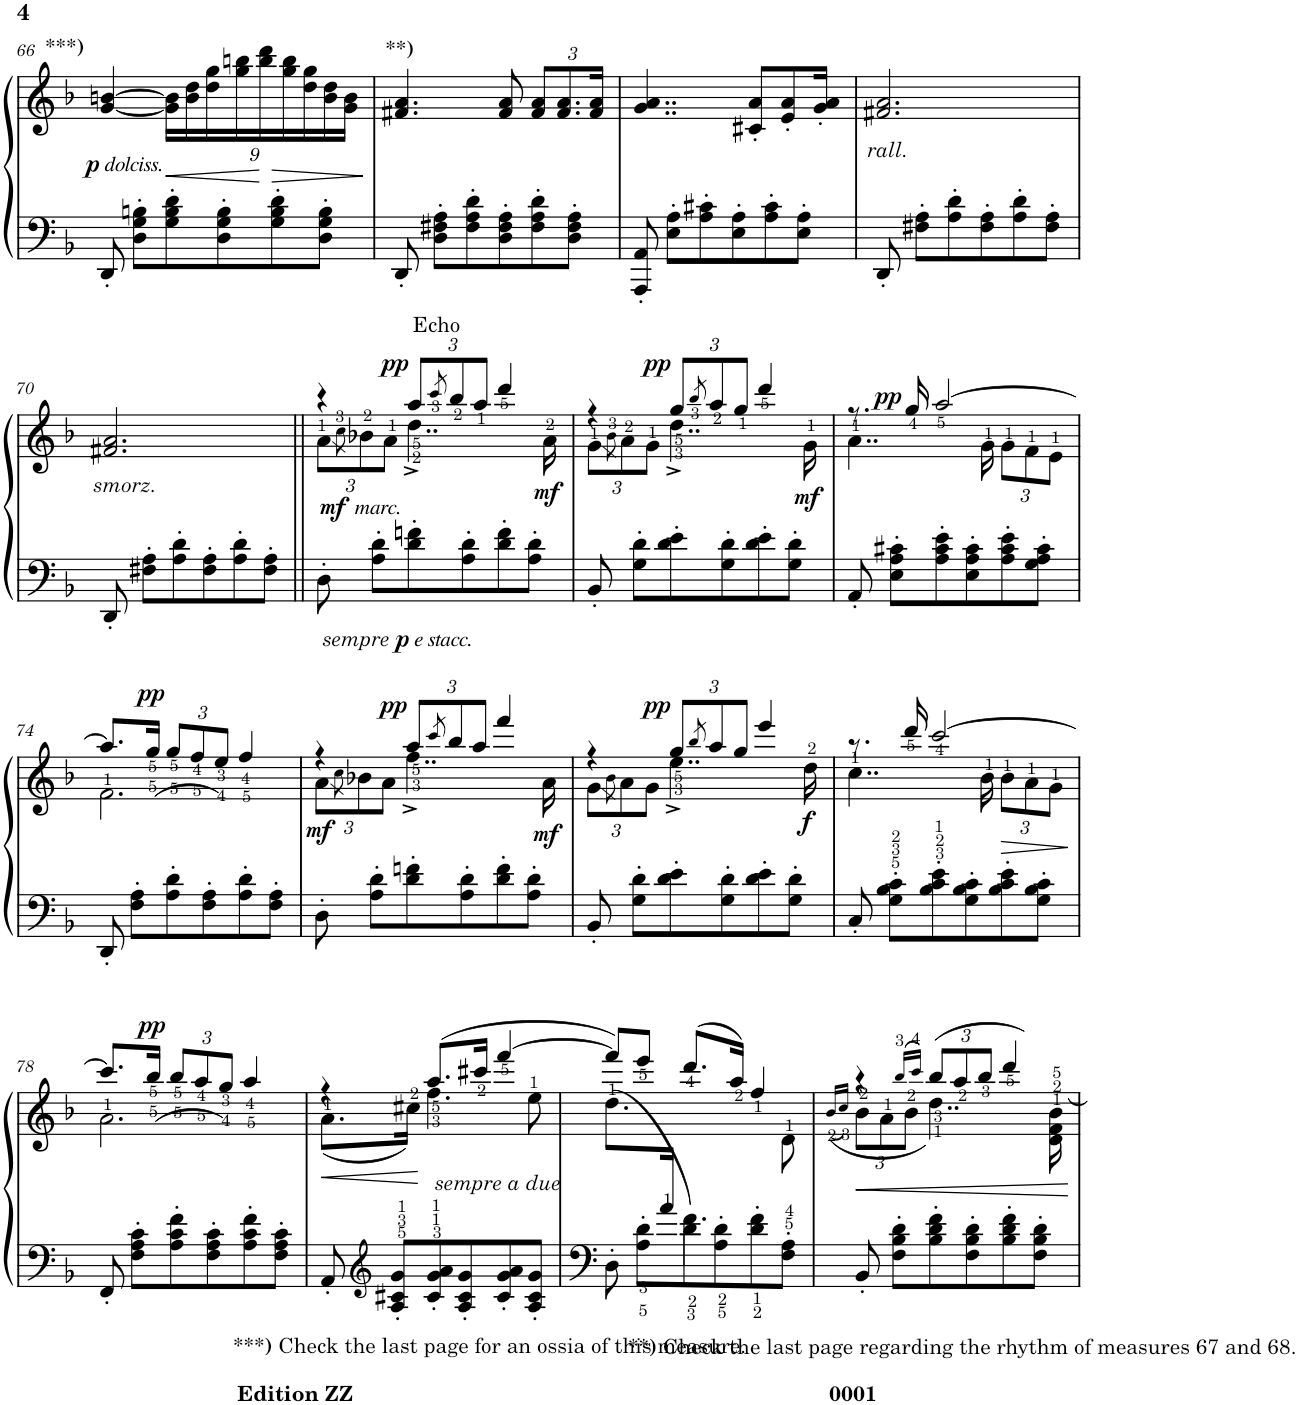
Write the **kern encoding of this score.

**kern	**kern	**dynam
*part1	*part1	*part1
*staff2	*staff1	*staff1/2
*I"Piano	*	*
*I'Pno.	*	*
!!LO:PB:g=z
*clefF4	*clefF4	*
*k[b-]	*k[b-]	*
*M3/4	*M3/4	*
=66	=66	=66
!	!LO:TX:a:B:t=***)	!
!	!	!LO:DY:b
!	!	!LO:DY:n=1:b
8DD'/	[4g/ [4bn/	p other-dynamics
8D\' 8G\' 8Bn\'L	.	.
*	*Xbrackettup	*
!	!	!LO:HP:b
8G\' 8B\' 8d\'	18g\] 18b\]LL	<
.	18b\ 18dd\	.
.	18dd\ 18gg\	.
8D\' 8G\' 8B\'	.	.
.	18gg\ 18bbn\	.
!	!	!LO:HP:b
.	18bb\ 18ddd\	>
8G\' 8B\' 8d\'	.	.
.	18gg\ 18bb\	.
.	18dd\ 18gg\	.
8D\' 8G\' 8B\'J	.	.
.	18b\ 18dd\	.
.	18g\ 18b\JJ	.
.	.	[
=67	=67	=67
!	!LO:TX:a:B:t=**)	!
8DD'/	4.f#X/ 4.a/	.
8D\' 8F#X\' 8A\'L	.	.
8F#\' 8A\' 8d\'	.	.
8D\' 8F#\' 8A\'	8f#/ 8a/	.
8F#\' 8A\' 8d\'	12f#/ 12a/L	.
.	12.f#/ 12.a/	.
8D\' 8F#\' 8A\'J	.	.
.	24f#/ 24a/Jk	.
=68	=68	=68
8AAA/' 8AA/'	4..g/ 4..a/	.
8E\' 8A\'L	.	.
8A\' 8c#X\'	.	.
8E\' 8A\'	.	.
.	8c#X/' 8a/'L	.
8A\' 8c#\'	.	.
.	8e/' 8a/'	.
8E\' 8A\'J	.	.
.	16g/' 16a/'Jk	.
=69	=69	=69
!	!LO:TX:b:i:t=rall.	!
8DD'/	2.f#X/ 2.a/	.
8F#X\' 8A\'L	.	.
8A\' 8d\'	.	.
8F#\' 8A\'	.	.
8A\' 8d\'	.	.
8F#\' 8A\'J	.	.
!!LO:LB:g=z
=70	=70	=70
!	!LO:TX:b:i:t=smorz.	!
8DD'/	2.f#X/ 2.a/	.
8F#X\' 8A\'L	.	.
8A\' 8d\'	.	.
8F#\' 8A\'	.	.
8A\' 8d\'	.	.
8F#\' 8A\'J	.	.
=71||	=71||	=71||
*	*^	*
!	!	!	!LO:DY:b=2
!	!	!	!LO:DY:n=1:b=2
!	!	!	!LO:DY:n=2:b=2
!	!	!	!LO:DY:n=3:b
!	!	!	!LO:DY:n=4:b
8D'\	4r	12a\L	other-dynamics p other-dynamics mf other-dynamics
.	.	8qcc\	.
.	.	12b-X\	.
8A\' 8d\'L	.	.	.
.	.	12a\J	.
!	!LO:TX:a:t=Echo	!	!
!	!	!	!LO:DY:n=5:a
8d\' 8fn\'	12aa/L	4..dd^\	pp
.	8qccc/	.	.
.	12bb-/	.	.
8A\' 8d\'	.	.	.
.	12aa/J	.	.
8d\' 8f\'	4ddd/	.	.
8A\' 8d\'J	.	.	.
!	!	!	!LO:DY:n=6:b
.	.	16a\	mf
=72	=72	=72	=72
8BB-'/	4r	12g\L	.
.	.	8qb-\	.
.	.	12a\	.
8G\' 8d\'L	.	.	.
.	.	12g\J	.
!	!	!	!LO:DY:a
8d\' 8e\'	12gg/L	4..dd^\	pp
.	8qbb-/	.	.
.	12aa/	.	.
8G\' 8d\'	.	.	.
.	12gg/J	.	.
8d\' 8e\'	4ddd/	.	.
8G\' 8d\'J	.	.	.
!	!	!	!LO:DY:b
.	.	16g\	mf
=73	=73	=73	=73
8AA'/	8.r	4..a\	.
8E\' 8A\' 8c#X\'L	.	.	.
!	!	!	!LO:DY:a
.	16gg/	.	pp
8A\' 8c#\' 8e\'	[2aa/	.	.
8E\' 8A\' 8c#\'	.	.	.
.	.	16g\	.
8A\' 8c#\' 8e\'	.	12g\L	.
.	.	12f\	.
8G\' 8A\' 8c#\'J	.	.	.
.	.	12e\J	.
!!LO:LB:g=z	!!
=74	=74	=74	=74
8DD'/	8.aa/L]	2.f\	.
8F\' 8A\'L	.	.	.
!	!	!	!LO:DY:a
.	(16gg/Jk	.	pp
8A\' 8d\'	12gg/L	.	.
.	12ff/	.	.
8F\' 8A\'	.	.	.
.	12ee/J)	.	.
8A\' 8d\'	4ff/	.	.
8F\' 8A\'J	.	.	.
=75	=75	=75	=75
!	!	!	!LO:DY:b
8D'\	4r	12a\L	mf
.	.	8qcc\	.
.	.	12b-X\	.
8A\' 8d\'L	.	.	.
.	.	12a\J	.
!	!	!	!LO:DY:a
8d\' 8fn\'	12aa/L	4..ff^\	pp
.	8qccc/	.	.
.	12bb-/	.	.
8A\' 8d\'	.	.	.
.	12aa/J	.	.
8d\' 8f\'	4fff/	.	.
8A\' 8d\'J	.	.	.
!	!	!	!LO:DY:b
.	.	16a\	mf
=76	=76	=76	=76
8BB-'/	4r	12g\L	.
.	.	8qb-\	.
.	.	12a\	.
8G\' 8d\'L	.	.	.
.	.	12g\J	.
!	!	!	!LO:DY:a
8d\' 8e\'	12gg/L	4..ee^\	pp
.	8qbb-/	.	.
.	12aa/	.	.
8G\' 8d\'	.	.	.
.	12gg/J	.	.
8d\' 8e\'	4eee/	.	.
8G\' 8d\'J	.	.	.
!	!	!	!LO:DY:b
.	.	16dd\	f
=77	=77	=77	=77
8C'/	8.r	4..cc\	.
8G\' 8B-\' 8c\'L	.	.	.
.	16ddd/	.	.
8B-\' 8c\' 8e\'	[2ccc/	.	.
8G\' 8B-\' 8c\'	.	.	.
.	.	16b-\	.
!	!	!	!LO:HP:b
8B-\' 8c\' 8e\'	.	12b->\L	>
.	.	12a>\	.
8G\' 8B-\' 8c\'J	.	.	.
.	.	12g>\J	.
*	*v	*v	*
.	.	]
!!LO:LB:g=z
=78	=78	=78
*	*^	*
8FF'/	8.ccc/L]	2.a\	.
8F\' 8A\' 8c\'L	.	.	.
!	!	!	!LO:DY:a
.	(16bb-/Jk	.	pp
8A\' 8c\' 8f\'	12bb-/L	.	.
.	12aa/	.	.
8F\' 8A\' 8c\'	.	.	.
.	12gg/J)	.	.
8A\' 8c\' 8f\'	4aa/	.	.
8F\' 8A\' 8c\'J	.	.	.
=79	=79	=79	=79
!LO:TX:b:B:t=Edition ZZ                                                                               0001	!	!	!
!LO:TX:b:B:t=***)	!	!	!
!LO:TX:b:t=Check the last page for an ossia of this measure.	!	!	!
!	!	!	!LO:HP:b
8AA'/	4r	(8.a\L	<
*clefG2	*	*	*
8A/' 8c#X/' 8g/'L	.	.	.
.	.	16cc#X\Jk)	.
!	!LO:TX:b:i:t=sempre a due	!	!
8c#/' 8g/' 8a/'	(8.aa/L	4.ff\	]
8A/' 8c#/' 8g/'	.	.	.
.	16ccc#X/Jk	.	.
8c#/' 8g/' 8a/'	[4fff/	.	.
8A/' 8c#/' 8g/'J	.	8ee\	.
=80	=80	=80	=80
*^	*	*	*
8.ryy	8D'\	8fff/L])	(8.dd\L	.
.	8A\' 8d\'L	8eee/J	.	.
16a/Jk	.	.	4..ryy	.
4.f\)	8d'\	(8.ddd/L	.	.
.	8A\' 8d\'	.	.	.
.	.	16aa/Jk)	.	.
.	8d\' 8f\'	4ff/	.	.
8ryy	8F\' 8A\'J	.	8d\	.
*v	*v	*	*	*
=81	=81	=81	=81
.	.	((16qb-/LL	.
.	.	16qcc/JJ)	.
!LO:TX:b:B:t=**)	!	!	!
!LO:TX:b:t=Check the last page regarding the rhythm of measures 67 and 68.	!	!	!
8BB-'/	4r	12b-\L	.
.	.	12a\	.
8F\' 8B-\' 8d\'L	.	.	.
.	.	12b-\J	.
.	(16qbb-/LL	.	.
.	(16qccc/JJ)	.	.
8B-\' 8d\' 8f\'	12bb-/L	4..dd\)	.
.	12aa/	.	.
8F\' 8B-\' 8d\'	.	.	.
.	12bb-/J	.	.
8B-\' 8d\' 8f\'	4ddd/)	.	.
8F\' 8B-\' 8d\'J	.	.	.
.	.	16d\ 16f\ 16b-\	.
*	*v	*v	*
.	.	[
=	=	=
*-	*-	*-
